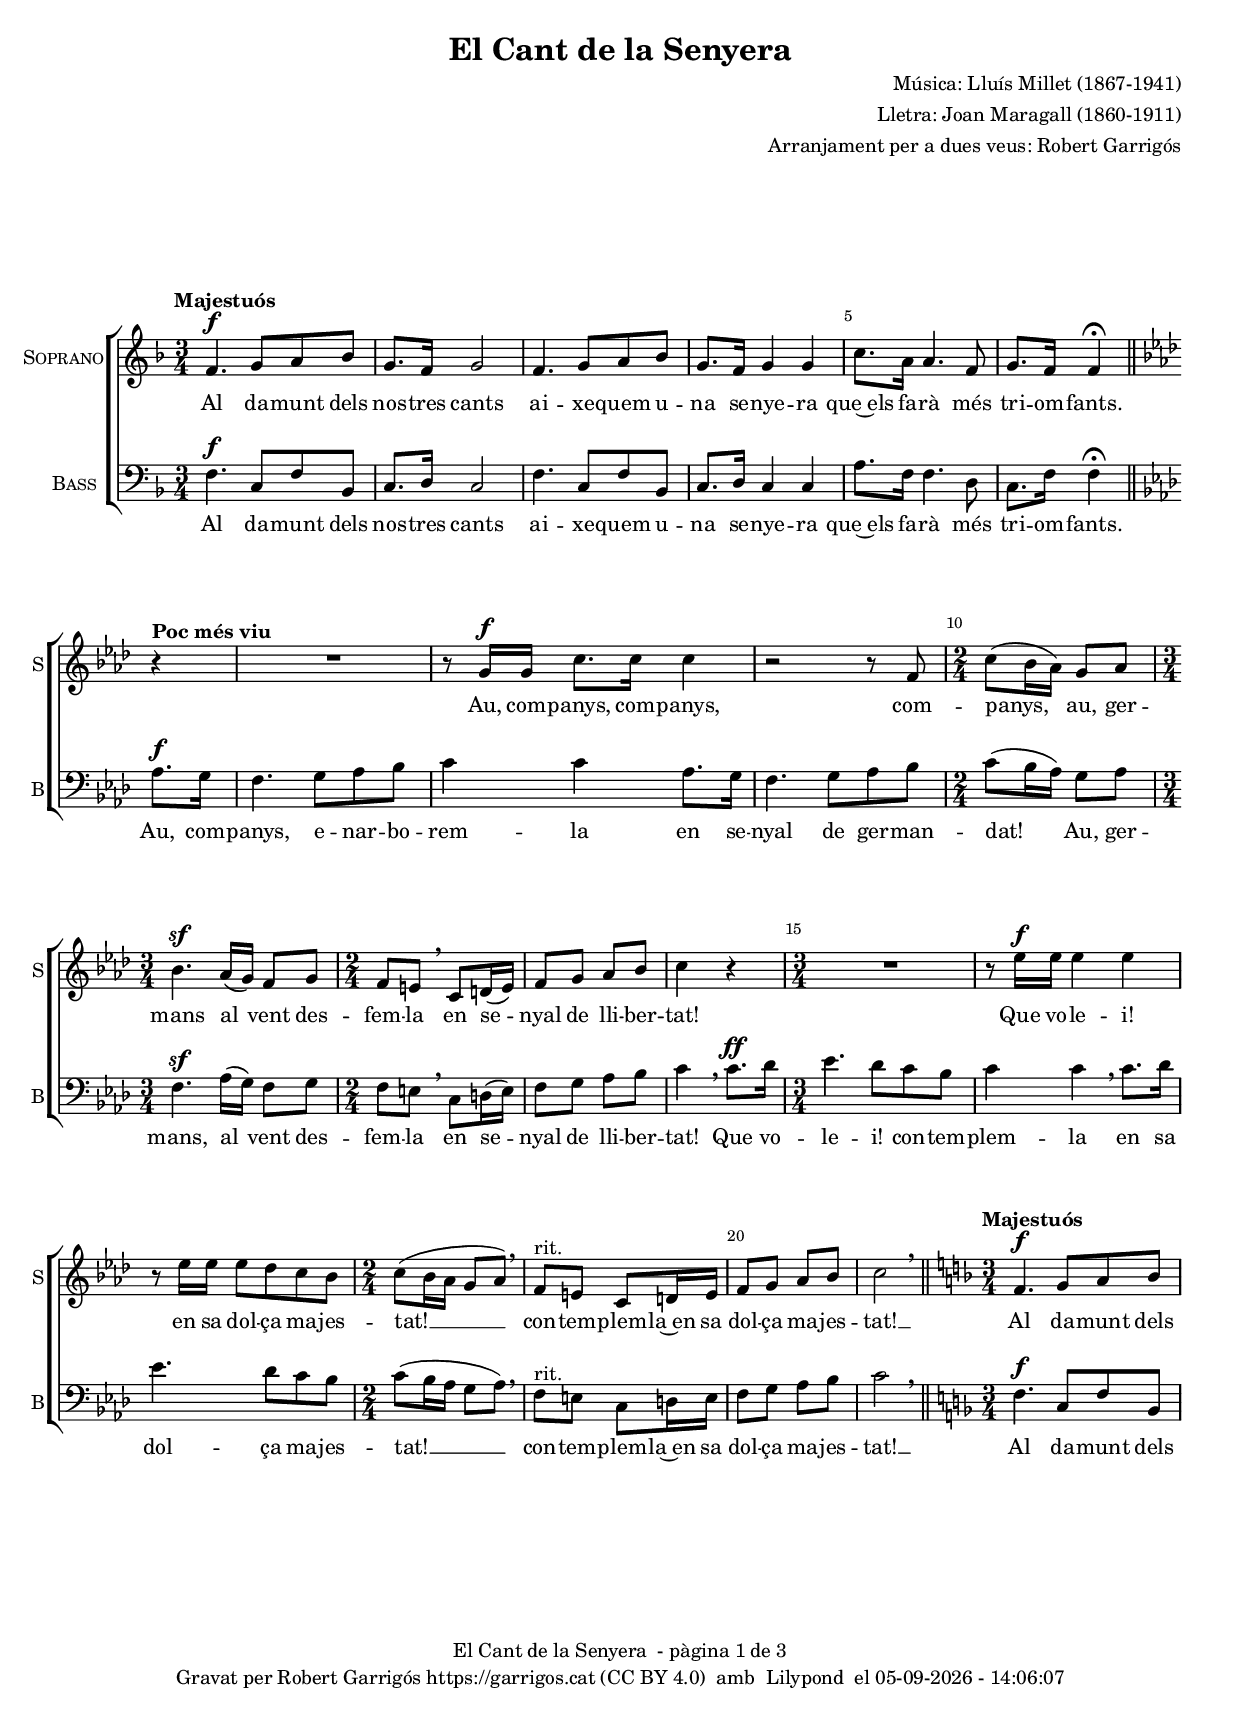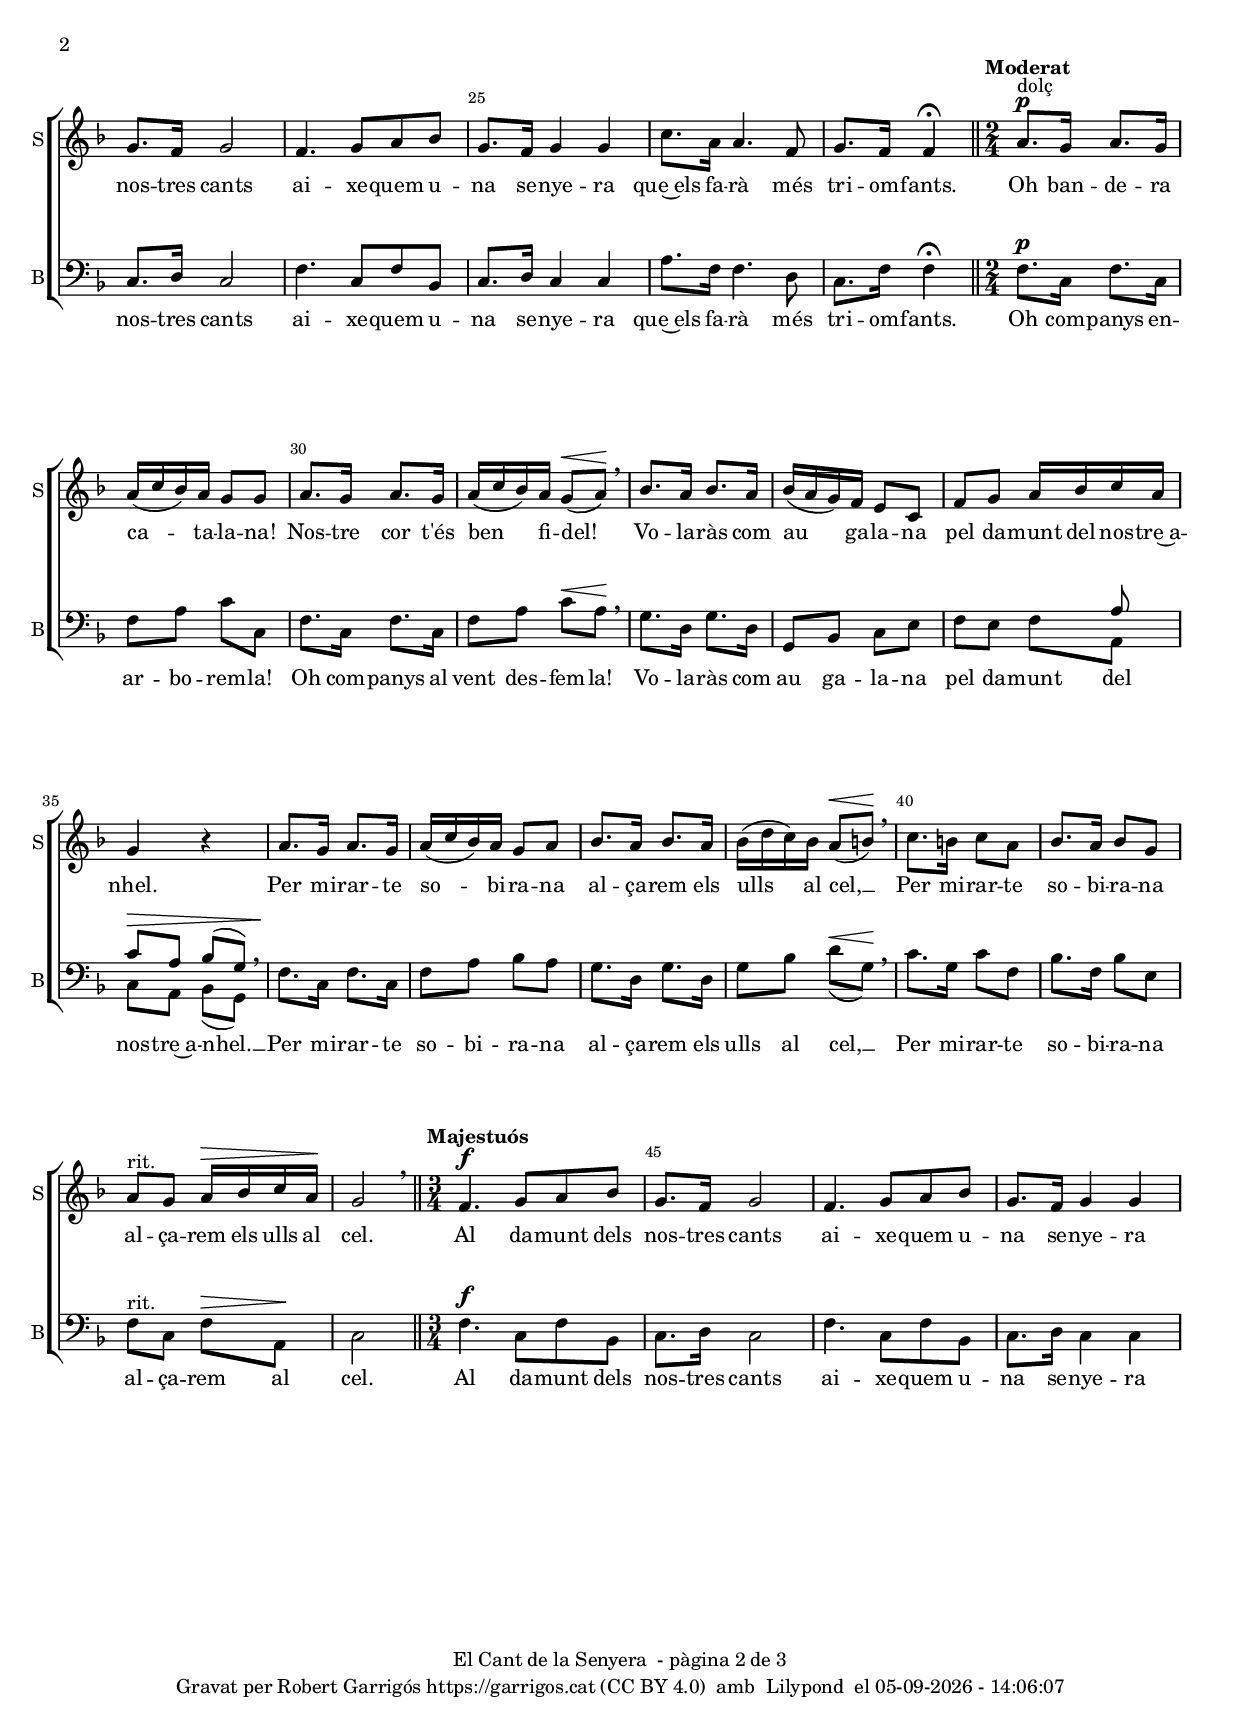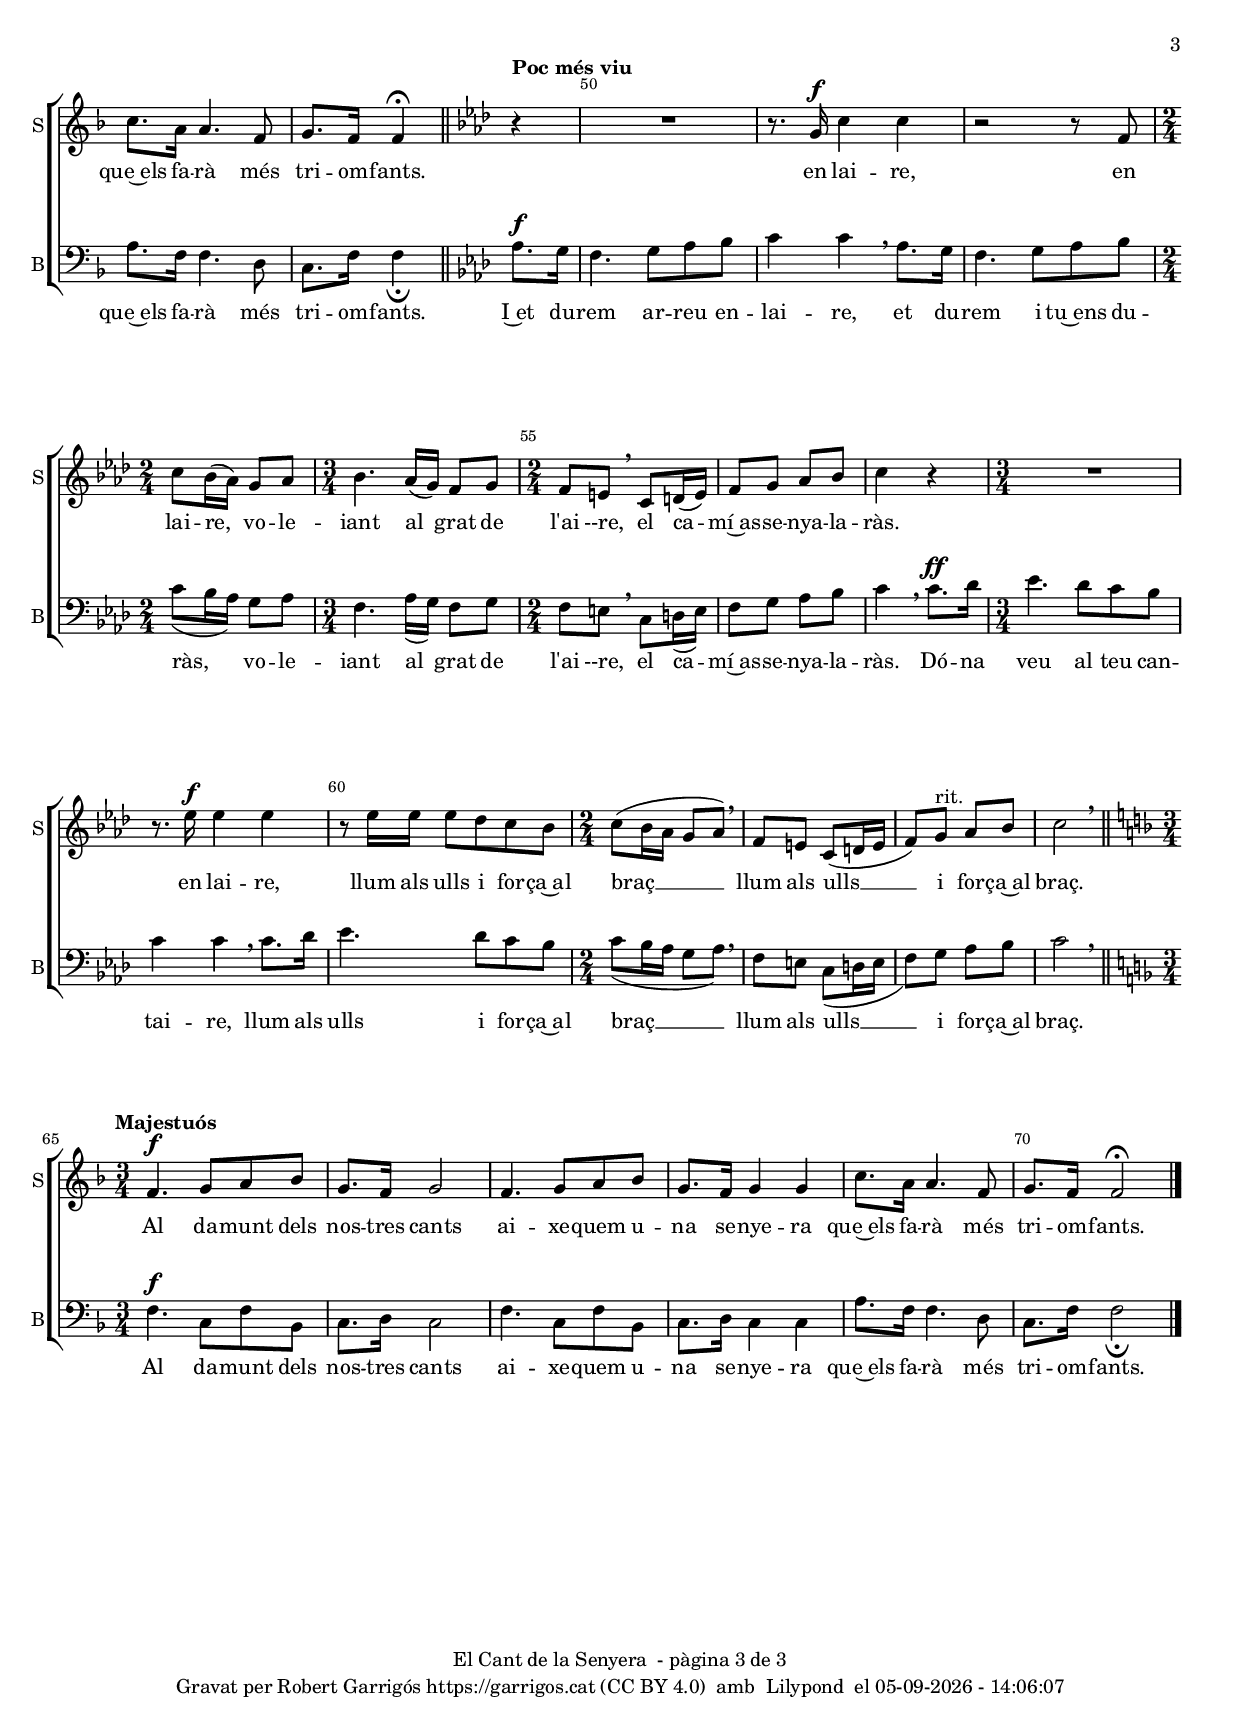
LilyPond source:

\version "2.24.3"
\language "english"

#(set-global-staff-size 17)
data = #(strftime "%d-%m-%Y - %H:%M:%S" (localtime (current-time)))

\paper {
  set-paper-size = "a4"
  top-margin = 10
  indent = 10
  max-systems-per-page = 4
  system-system-spacing.basic-distance = 8
  system-system-spacing.score-markup-spacing = 10
  % system-system-spacing.minium-distance = 8
  % system-system-spacing.padding = 2
  system-system-spacing.stretchability = 12
  % annotate-spacing = ##t
  % print-all-headers = ##t
  % print-first-page-number = ##t
  oddFooterMarkup = \markup {
    \center-column {
      \line { \fromproperty #'header:title " - pàgina" \fromproperty #'page:page-number-string "de" \concat {\page-ref #'lastPage "0" "?"} }
      \fill-line { \fromproperty #'header:copyright }
    }
  }
  evenFooterMarkup = \markup {
     \center-column {
      \line { \fromproperty #'header:title " - pàgina" \fromproperty #'page:page-number-string "de" \concat {\page-ref #'lastPage "0" "?"} }
      \fill-line { \fromproperty #'header:copyright }
    }
  }
}

\header {
  title = "El Cant de la Senyera"
  % subtitle = "Lorem ipsum"
  composer = \markup {
    \right-column {
    \line {"Música: Lluís Millet (1867-1941)"}
    \line {"Lletra: Joan Maragall (1860-1911)"}
    \line {"Arranjament per a dues veus: Robert Garrigós"}
    }

  }
  % opus = "(lorem-ipsum)"
  % piece = "Lorem ipsum"
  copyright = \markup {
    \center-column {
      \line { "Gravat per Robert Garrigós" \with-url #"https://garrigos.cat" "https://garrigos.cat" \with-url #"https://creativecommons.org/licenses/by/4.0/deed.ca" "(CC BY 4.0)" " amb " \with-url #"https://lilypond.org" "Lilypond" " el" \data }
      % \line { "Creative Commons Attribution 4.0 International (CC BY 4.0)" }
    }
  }
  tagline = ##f
}

global = {
  % \overrideTimeSignatureSettings
  % 4/4        % timeSignatureFraction
  % 1/4        % baseMomentFraction
  % 2,2        % beatStructure
  % #'()       % beamExceptions
  \key f \major
  \time 3/4
  \override Score.BarNumber.break-visibility = #end-of-line-invisible
  % \set Score.currentBarNumber = #3
  \set Score.barNumberVisibility = #(every-nth-bar-number-visible 5)
  \set Score.tempoHideNote = ##t
  \set Score.printKeyCancellation = ##t
}

majestuos  = {
  \tempo "Majestuós"
  \tempo 4 = 60
}

mesviu = {
  \tempo "Poc més viu"
  \tempo 4 = 96
}

moderat = {
  \tempo "Moderat"
  \tempo 4 = 62
}

SopranoMusic = \relative c' {
  \global
  \majestuos
  f4.\f g8 a bf |
  g8. f16 g2 |
  f4. g8 a bf |
  g8.  f16 g4 g |
%5
  c8. a16 a4. f8 |
  g8. f16 f4\fermata \bar "||" \key f \minor r4 \bar "|"
  R2. |
  r8 g16\f g c8. c16 c4 |
  r2 r8 f,8|
%10
  \time 2/4
  c'8 (bf16 af) g8 af |
  \time 3/4
  bf4.\sf af16 (g) f8 g |
  \time 2/4
  f8 e \breathe c8 d16 (e) |
  f8 g af bf |
  c4 r4 |
%15
  \time 3/4 R2. |
  r8 ef16\f ef ef4 ef4 |
  r8 ef16 ef ef8 df c bf |
  \time 2/4
  c8 (bf16 af g8 af)\breathe |
  f8^"rit."
  \tempo 4 = 95 e
  \tempo 4 = 94 c8
  \tempo 4 = 93 d16
  \tempo 4 = 92 e |
%20
  \tempo 4 = 90 f8
  \tempo 4 = 88 g
  \tempo 4 = 82 af
  \tempo 4 = 78 bf |
  \tempo 4 = 65 c2 \breathe \bar "||"

  \key f \major
  \time 3/4 \majestuos
  f,4.\f g8 a bf |
  g8. f16 g2 |
  f4. g8 a bf |
%25
  g8.  f16 g4 g |
  c8. a16 a4. f8 |
  g8. f16 f4\fermata \bar "||"
  \time 2/4 \moderat ^\markup dolç
  a8.\p g16 a8. g16 |
  a16 (c bf) a g8 g |
%30
  a8. g16 a8. g16 |
  a16 (c bf) a g8\< (a)\! \breathe |
  bf8. a16 bf8. a16 |
  bf16 (a g) f e8 c8 |
  f g a16 bf c a |
%35
  g4 r4 |
  a8. g16 a8. g16 |
  a16 (c bf) a g8 a |
  bf8. a16 bf8. a16 |
  bf16 (d c) bf a8\< (b)\! \breathe |
%40
  c8. b16 c8 a |
  bf8. a16 bf8 g |
  a^"rit." g a16\> bf c a\! |
  g2 \breathe \bar "||"
  \time 3/4 \majestuos
  f4.\f g8 a bf |
  g8. f16 g2 |
  f4. g8 a bf |
  g8.  f16 g4 g |
  c8. a16 a4. f8 |
  g8. f16 f4\fermata \bar "||" \key f \minor r4 \bar "|"
  R2. |
  r8. g16\f c4 c4 |
  r2 r8 f,8|

  \time 2/4
  c'8 bf16( af) g8 af |
  \time 3/4
  bf4. af16 (g) f8 g |
  \time 2/4
  f8 e \breathe c8 d16 (e) |
  f8 g af bf |
  c4 r4 |

  \time 3/4 R2. |
  r8. ef16\f ef4 ef4 |
  r8 ef16 ef ef8 df c bf |
  \time 2/4
  c8 (bf16 af g8 af) | \breathe
  f8 e c8 (d16 e |

  f8) \tempo 4 = 88 g^"rit." \tempo 4 = 80 af \tempo 4 = 70 bf \tempo 4 = 50|
  c2 \breathe \bar "||"
  \key f \major
  \time 3/4 \majestuos
  f,4.\f g8 a bf |
  g8. f16 g2 |
  f4. g8 a bf |

  g8.  f16 g4 g |
  c8. a16 a4. f8 |
  g8. f16 f2\fermata \bar "|."
  \label #'lastPage
}
SopranoLyrics = \lyricmode {
  Al da -- munt dels nos -- tres cants
  ai -- xe -- quem u -- na se -- nye -- ra
  que~els fa -- rà més tri -- om -- fants.
  Au, com -- panys, com -- panys,
  com -- panys, au, ger -- mans al vent des -- fem -- la
  en se -- nyal de lli -- ber -- tat!
  Que vo -- le -- i!
  en sa dol -- ça ma -- jes -- tat! __
  con -- tem -- plem -- la~en sa dol -- ça ma -- jes -- tat! __
  Al da -- munt dels nos -- tres cants
  ai -- xe -- quem u -- na se -- nye -- ra
  que~els fa -- rà més tri -- om -- fants.
  Oh ban -- de -- ra ca -- ta -- la -- na!
  Nos -- tre cor t'és ben fi -- del!
  Vo -- la -- ràs com au ga -- la -- na
  pel da -- munt del nos -- tre~a -- nhel.
  Per mi -- rar -- te so -- bi -- ra -- na
  al -- ça -- rem els ulls al cel, __
  Per mi -- rar -- te so -- bi -- ra -- na
  al -- ça -- rem els ulls al cel.
  Al da -- munt dels nos -- tres cants
  ai -- xe -- quem u -- na se -- nye -- ra
  que~els fa -- rà més tri -- om -- fants.
  en  lai -- re, en  lai -- re,
  vo -- le -- iant al grat de l'ai --re,
  el ca -- mí~as -- se -- nya -- la -- ràs.
  en  lai -- re,
  llum als ulls i for -- ça~al braç __
  llum als ulls __ i for -- ça~al braç.
  Al da -- munt dels nos -- tres cants
  ai -- xe -- quem u -- na se -- nye -- ra
  que~els fa -- rà més tri -- om -- fants.
}
% AltoMusic = \relative { d'4\f d d d }
% AltoLyrics = \lyricmode { Al -- to ly -- rics }
% TenorMusic = \relative { a4\p a a a }
% TenorLyrics = \lyricmode { Te -- nor ly -- rics }
BassMusic = \relative {
  \global
  f4.\f c8 f bf, |
  c8. d16 c2 |
  f4. c8 f bf, |
  c8. d16 c4 c |
%5
  a'8. f16 f4. d8 |
  c8. f16 f4\fermata \bar "||"
  \key f \minor
  \mesviu
  af8.\f g16 \bar "|"
  f4. g8 af bf |
  c4 c4 af8. g16 |
  f4. g8 af bf |
%10
  \time 2/4
  c8 (bf16 af) g8 af |
  \time 3/4
  f4.\sf af16 (g) f8 g |
  \time 2/4
  f8 e \breathe c8 d16 (e) |
  f8 g af bf |
  c4 \breathe c8.\ff df16 |
%15
  \time 3/4
  ef4. df8 c bf |
  c4 c \breathe c8. df16 |
  ef4. df8 c bf |
  \time 2/4
  c8 (bf16 af g8 af)\breathe |
  f8^"rit." e c8 d16 e |
%20
  f8 g af bf |
  c2 \breathe \bar "||"
  \key f \major
  \time 3/4
  f,4.\f c8 f bf, |
  c8. d16 c2 |
  f4. c8 f bf, |
%25
  c8. d16 c4 c |
  a'8. f16 f4. d8 |
  c8. f16 f4\fermata \bar "||"
  \time 2/4
  f8.\p c16 f8. c16 |
  f8 a c c, |
%30
  f8. c16 f8. c16 |
  f8 a c\< a\! \breathe |
  g8. d16 g8. d16 |
  g,8 bf c e |
  f e f
  <<
    { \voiceTwo  a, | %35
  c \> \tempo 4 = 60  a \tempo 4 = 58 bf (\tempo 4 = 56 g) \tempo 4 = 48 \! \breathe | \tempo 4 = 62 }
  \new Voice
    { \voiceOne a'8 | c a bf( g) }
  >>

  f8. c16 f8. c16 |
  f8 a bf a |
  g8. d16 g8. d16 |
  g8 bf d\< (g,)\! \breathe |
%40
  c8. g16 c8 f, |
  bf8. f16 bf8 e, |
  f^"rit." \tempo 4 =60 c \tempo 4 = 56 f\> \tempo 4 = 50 a,\! \tempo 4 = 46 |
  c2 |
  \time 3/4
  f4.\f c8 f bf, |
  c8. d16 c2 |
  f4. c8 f bf, |
  c8. d16 c4 c |
  a'8. f16 f4. d8 |
  c8. f16 f4\fermata \bar "||" \key f \minor \mesviu af8.\f g16 \bar "|"
  f4. g8 af bf |
  c4 c4\breathe af8. g16 |
  f4. g8 af bf |

  \time 2/4
  c8 (bf16 af) g8 af |
  \time 3/4
  f4. af16 (g) f8 g |
  \time 2/4
  f8 e \breathe c8 d16 (e) |
  f8 g af bf |
  c4 \breathe c8.\ff df16 |

  \time 3/4
  ef4. df8 c bf |
  c4 c \breathe c8. df16 |
  ef4. df8 c bf |
  \time 2/4
  c8 (bf16 af g8 af) | \breathe
  f8 e c8 (d16 e |

  f8) g af bf |
  c2 \breathe \bar "||"
  \time 3/4
  \key f \major
  f,4.\f c8 f bf, |
  c8. d16 c2 |
  f4. c8 f bf, |
  c8. d16 c4 c |

  a'8. f16 f4. d8 |
  c8. f16 f2\fermata \bar "|."
}
BassLyrics = \lyricmode {
  Al da -- munt dels nos -- tres cants
  ai -- xe -- quem u -- na se -- nye -- ra
  que~els fa -- rà més tri -- om -- fants.
  Au, com -- panys, e -- nar -- bo -- rem -- la
  en se -- nyal de ger -- man -- dat!
  Au, ger -- mans, al vent des -- fem -- la
  en se -- nyal de lli -- ber -- tat!
  Que vo -- le -- i! con -- tem -- plem -- la
  en sa dol -- ça ma -- jes -- tat! __
  con -- tem -- plem -- la~en sa dol -- ça ma -- jes -- tat! __
  Al da -- munt dels nos -- tres cants
  ai -- xe -- quem u -- na se -- nye -- ra
  que~els fa -- rà més tri -- om -- fants.
  Oh com -- panys en -- ar -- bo -- rem -- la!
  Oh com -- panys al vent des -- fem -- la!
  Vo -- la -- ràs com au ga -- la -- na
  pel da -- munt del nos -- tre~a -- nhel. __
  Per mi -- rar -- te so -- bi -- ra -- na
  al -- ça -- rem els ulls al cel, __
  Per mi -- rar -- te so -- bi -- ra -- na
  al -- ça -- rem al cel.
  Al da -- munt dels nos -- tres cants
  ai -- xe -- quem u -- na se -- nye -- ra
  que~els fa -- rà més tri -- om -- fants.
  I~et du -- rem ar -- reu en -- lai -- re,
  et du -- rem i tu~ens du -- ràs,
  vo -- le -- iant al grat de l'ai --re,
  el ca -- mí~as -- se -- nya -- la -- ràs.
  Dó -- na veu al teu can -- tai -- re,
  llum als ulls i for -- ça~al braç __
  llum als ulls __ i for -- ça~al braç.
  Al da -- munt dels nos -- tres cants
  ai -- xe -- quem u -- na se -- nye -- ra
  que~els fa -- rà més tri -- om -- fants.

 }
% PianoRHMusic = \relative { c' e g c }
% PianoDynamics = { s2\mp s4 s4 }
% PianoLHMusic = \relative { c e g c }

% TwoVoicesPerStaff = ##t

Layout = \layout {
  \context {
    \Score
    \override BarNumber.padding = #2

  }
}


\include "satb.ly"
